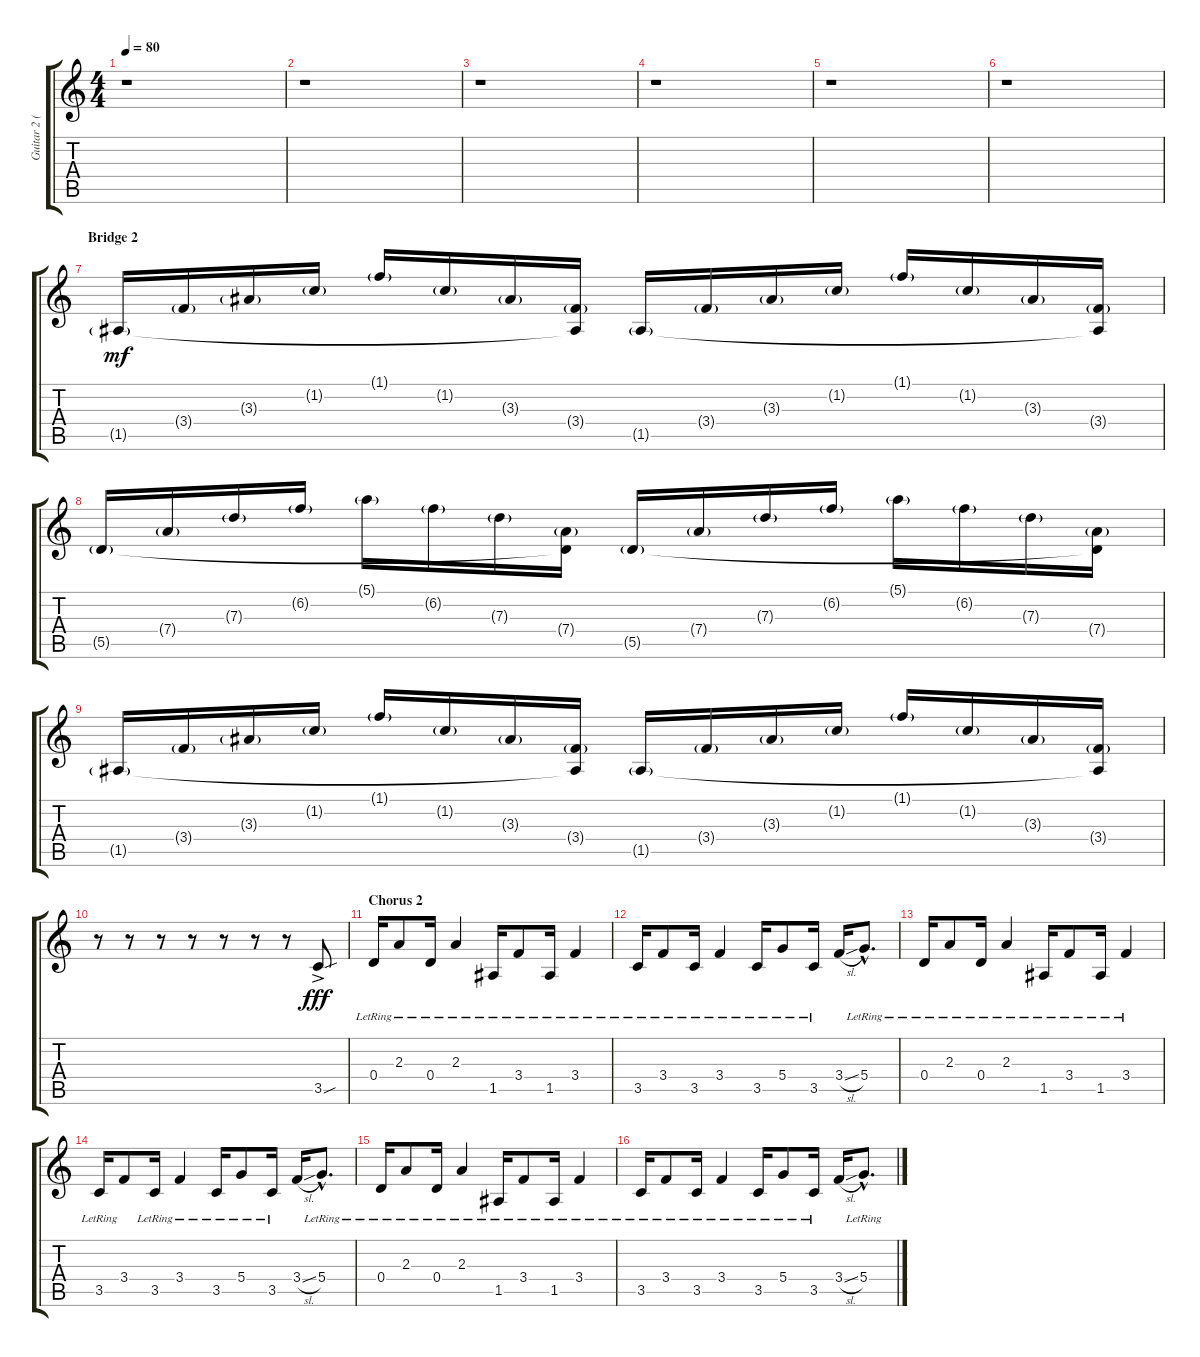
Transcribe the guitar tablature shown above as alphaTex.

\track ("Guitar 2 (Evan Taubenfield)" "Guitar 2 (") {instrument electricguitarclean}
\staff {score tabs}
\tuning (E4 B3 G3 D3 A2 E2) {hide}
\ts (4 4)
\tempo 80
\clef g2
\ks c
r.1{dy f} |
r.1 |
r.1 |
r.1 |
r.1 |
r.1 |
\section ("" "Bridge 2")
1.5{g}.16{dy mf instrument fx4atmosphere} 3.4{g}.16 3.3{g}.16 1.2{g}.16 1.1{g}.16 1.2{g}.16 3.3{g}.16 (3.4{g} 1.5{t}).16 1.5{g}.16 3.4{g}.16 3.3{g}.16 1.2{g}.16 1.1{g}.16 1.2{g}.16 3.3{g}.16 (3.4{g} 1.5{t}).16 |
5.5{g}.16 7.4{g}.16 7.3{g}.16 6.2{g}.16 5.1{g}.16 6.2{g}.16 7.3{g}.16 (7.4{g} 5.5{t}).16 5.5{g}.16 7.4{g}.16 7.3{g}.16 6.2{g}.16 5.1{g}.16 6.2{g}.16 7.3{g}.16 (7.4{g} 5.5{t}).16 |
1.5{g}.16 3.4{g}.16 3.3{g}.16 1.2{g}.16 1.1{g}.16 1.2{g}.16 3.3{g}.16 (3.4{g} 1.5{t}).16 1.5{g}.16 3.4{g}.16 3.3{g}.16 1.2{g}.16 1.1{g}.16 1.2{g}.16 3.3{g}.16 (3.4{g} 1.5{t}).16 |
r.8{volume 10 instrument electricguitarclean} r.8 r.8 r.8 r.8 r.8 r.8 3.5{sou ac}.8{dy fff volume 16} |
\section ("" "Chorus 2")
0.4{lr}.16{volume 14} 2.3{lr}.8 0.4{lr}.16 2.3{lr}.4 1.5{lr}.16 3.4{lr}.8 1.5{lr}.16 3.4{lr}.4 |
3.5{lr}.16{volume 14} 3.4{lr}.8 3.5{lr}.16 3.4{lr}.4 3.5{lr}.16 5.4{lr}.8 3.5{lr}.16 3.4{sl}.16 5.4{hac lr}.8{d} |
0.4{lr}.16{volume 14} 2.3{lr}.8 0.4{lr}.16 2.3{lr}.4 1.5{lr}.16 3.4{lr}.8 1.5{lr}.16 3.4{lr}.4 |
3.5{lr}.16{volume 14} 3.4.8 3.5{lr}.16 3.4{lr}.4 3.5{lr}.16 5.4{lr}.8 3.5{lr}.16 3.4{sl}.16 5.4{hac lr}.8{d} |
0.4{lr}.16{volume 14} 2.3{lr}.8 0.4{lr}.16 2.3{lr}.4 1.5{lr}.16 3.4{lr}.8 1.5{lr}.16 3.4{lr}.4 |
3.5{lr}.16{volume 14} 3.4{lr}.8 3.5{lr}.16 3.4{lr}.4 3.5{lr}.16 5.4{lr}.8 3.5{lr}.16 3.4{sl}.16 5.4{hac lr}.8{d}
